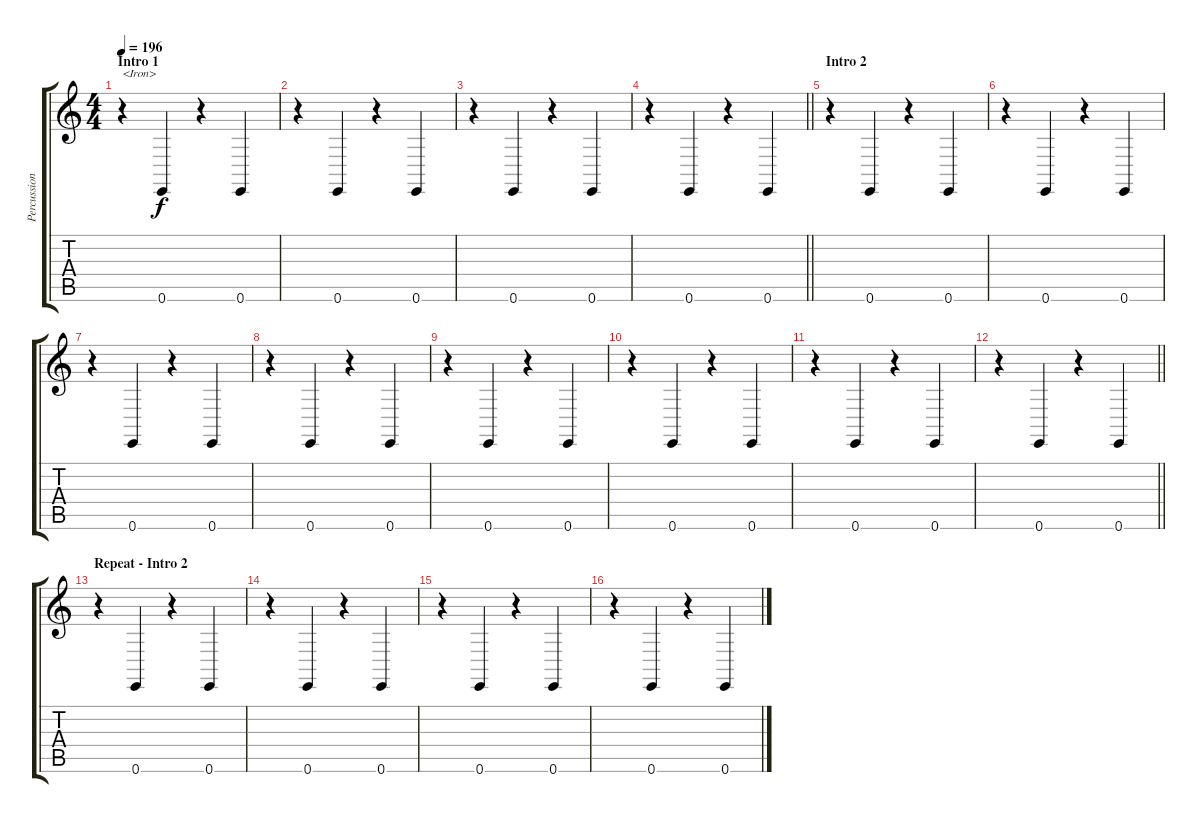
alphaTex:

\track ("Percussion" "Percussion") {instrument steeldrums}
\staff {score tabs}
\tuning (E4 B3 G3 D3 A2 E2) {hide}
\ts (4 4)
\section ("" "Intro 1")
\tempo 196
\clef g2
\ks c
r.4{txt "<Iron>" dy f instrument steeldrums} 0.6.4 r.4 0.6.4 |
r.4 0.6.4 r.4 0.6.4 |
r.4 0.6.4 r.4 0.6.4 |
\barLineRight lightlight
r.4 0.6.4 r.4 0.6.4 |
\section ("" "Intro 2")
r.4 0.6.4 r.4 0.6.4 |
r.4 0.6.4 r.4 0.6.4 |
r.4 0.6.4 r.4 0.6.4 |
r.4 0.6.4 r.4 0.6.4 |
r.4 0.6.4 r.4 0.6.4 |
r.4 0.6.4 r.4 0.6.4 |
r.4 0.6.4 r.4 0.6.4 |
\barLineRight lightlight
r.4 0.6.4 r.4 0.6.4 |
\section ("" "Repeat - Intro 2")
r.4 0.6.4 r.4 0.6.4 |
r.4 0.6.4 r.4 0.6.4 |
r.4 0.6.4 r.4 0.6.4 |
r.4 0.6.4 r.4 0.6.4
